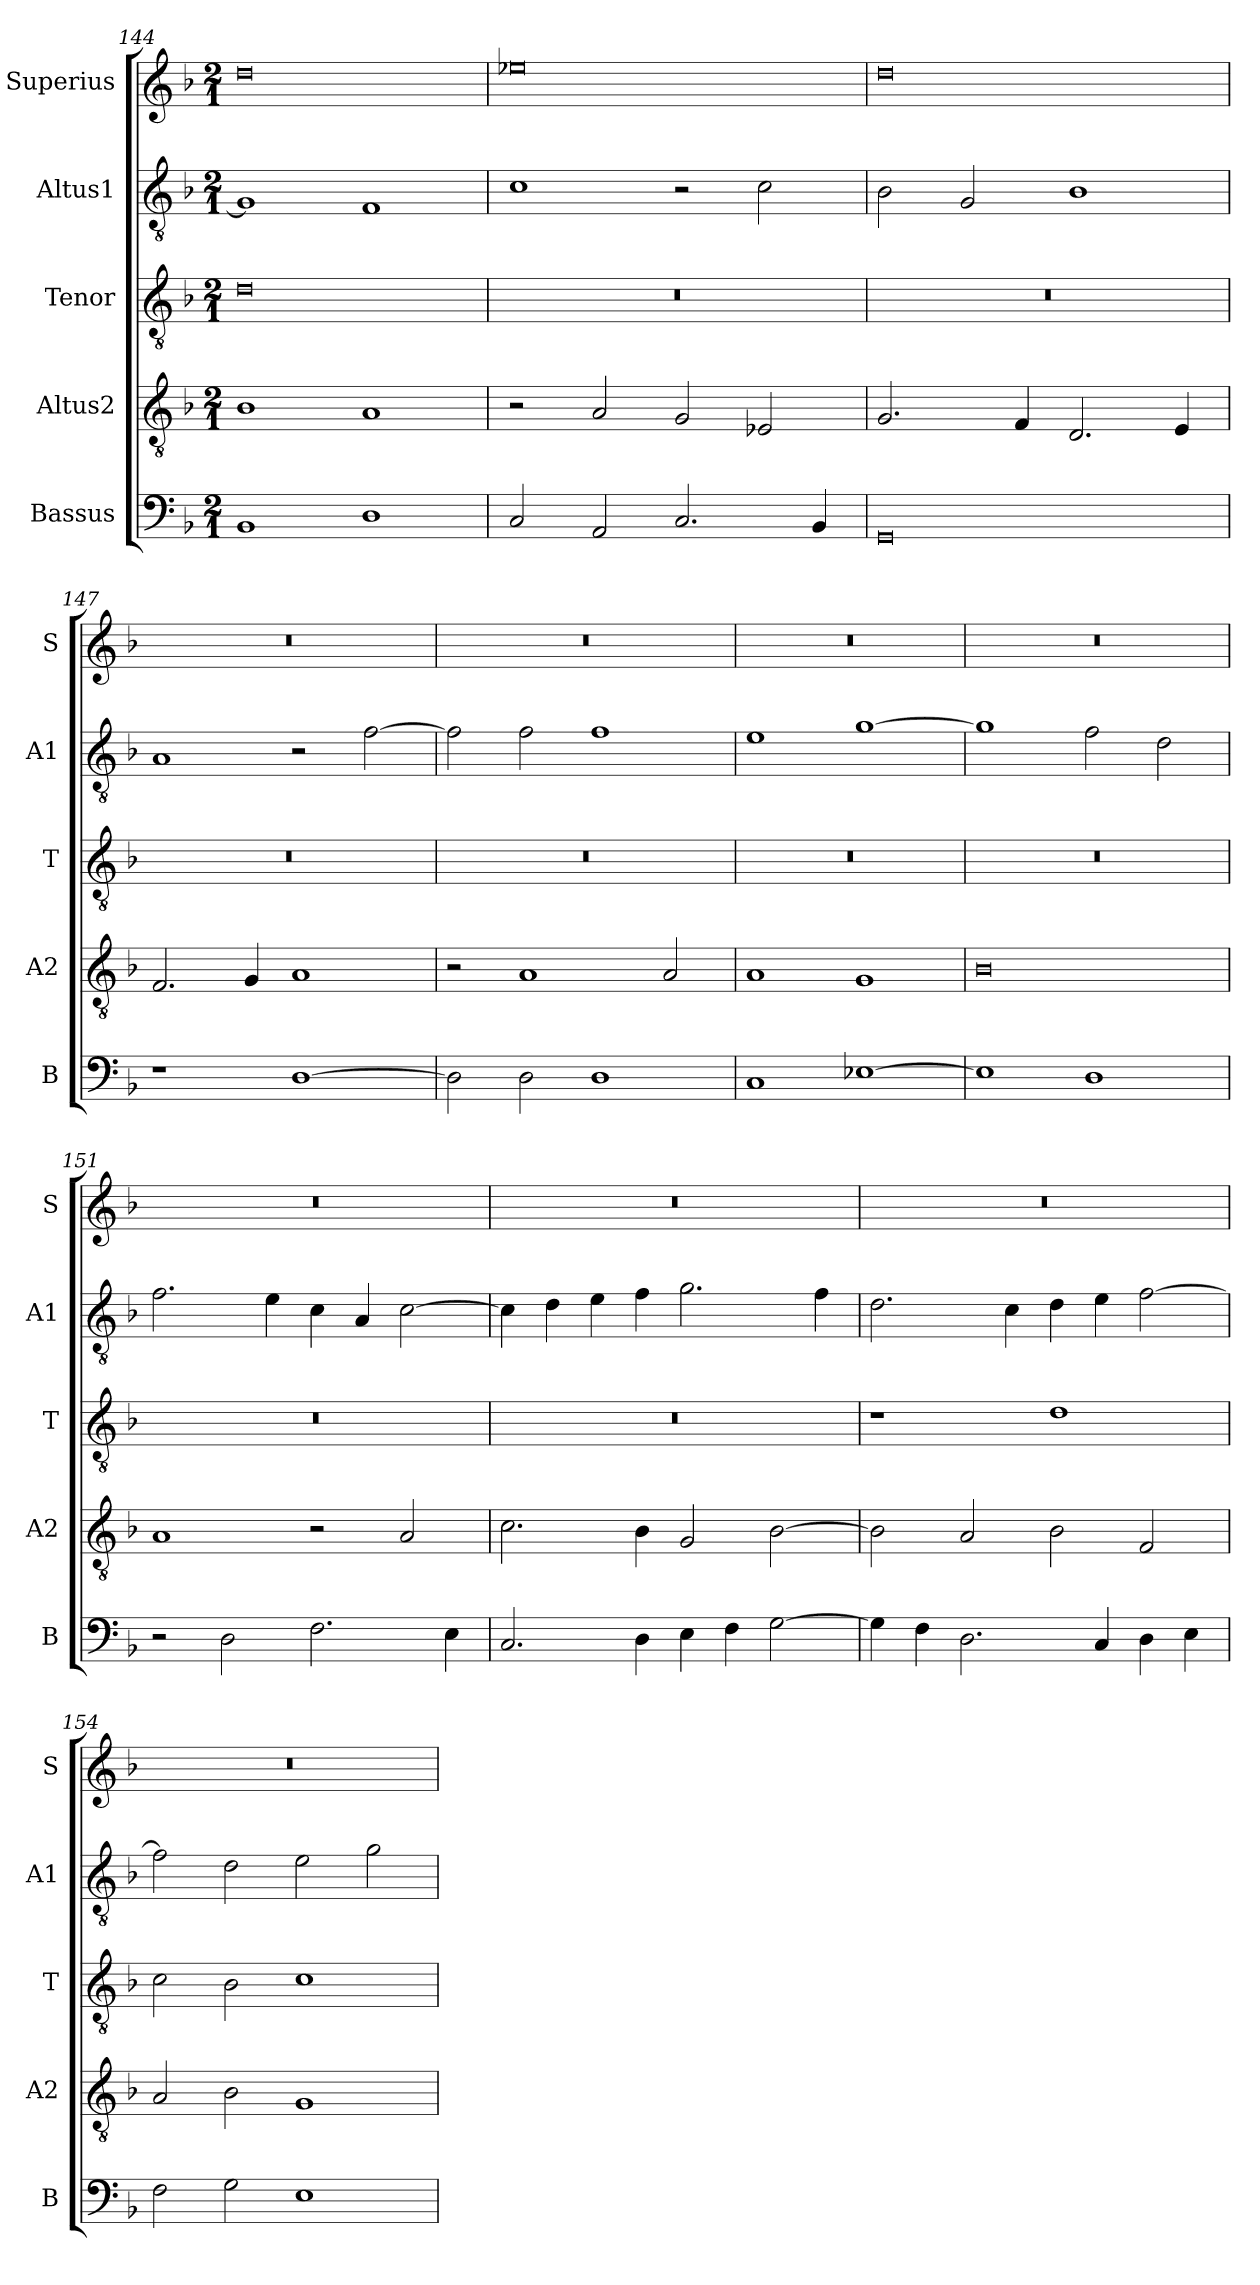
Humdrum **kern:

**kern	**kern	**kern	**kern	**kern
*part5	*part4	*part3	*part2	*part1
*staff5	*staff4	*staff3	*staff2	*staff1
*I"Bassus	*I"Altus2	*I"Tenor	*I"Altus1	*I"Superius
*I'B	*I'A2	*I'T	*I'A1	*I'S
*clefF4	*clefGv2	*clefGv2	*clefGv2	*clefG2
*k[b-]	*k[b-]	*k[b-]	*k[b-]	*k[b-]
*M2/1	*M2/1	*M2/1	*M2/1	*M2/1
=144	=144	=144	=144	=144
1BB-	1B-	0d	1G]	0dd
1D	1A	.	1F	.
=145	=145	=145	=145	=145
2C/	2r	0r	1c	0ee-X
2AA/	2A/	.	.	.
2.C/	2G/	.	2r	.
.	2E-X/	.	2c\	.
4BB-/	.	.	.	.
=146	=146	=146	=146	=146
0GG	2.G/	0r	2B-\	0dd
.	.	.	2G/	.
.	4F/	.	.	.
.	2.D/	.	1B-	.
.	4E/	.	.	.
=147	=147	=147	=147	=147
1r	2.F/	0r	1A	0r
.	4G/	.	.	.
[1D	1A	.	2r	.
.	.	.	[2f\	.
=148	=148	=148	=148	=148
2D\]	2r	0r	2f\]	0r
2D\	1A	.	2f\	.
1D	.	.	1f	.
.	2A/	.	.	.
=149	=149	=149	=149	=149
1C	1A	0r	1e	0r
[1E-X	1G	.	[1g	.
=150	=150	=150	=150	=150
1E-]	0B-	0r	1g]	0r
1D	.	.	2f\	.
.	.	.	2d\	.
=151	=151	=151	=151	=151
2r	1A	0r	2.f\	0r
2D\	.	.	.	.
.	.	.	4e\	.
2.F\	2r	.	4c\	.
.	.	.	4A/	.
.	2A/	.	[2c\	.
4E\	.	.	.	.
=152	=152	=152	=152	=152
2.C/	2.c\	0r	4c\]	0r
.	.	.	4d\	.
.	.	.	4e\	.
4D\	4B-\	.	4f\	.
4E\	2G/	.	2.g\	.
4F\	.	.	.	.
[2G\	[2B-\	.	.	.
.	.	.	4f\	.
=153	=153	=153	=153	=153
4G\]	2B-\]	1r	2.d\	0r
4F\	.	.	.	.
2.D\	2A/	.	.	.
.	.	.	4c\	.
.	2B-\	1d	4d\	.
4C/	.	.	4e\	.
4D\	2F/	.	[2f\	.
4E\	.	.	.	.
=154	=154	=154	=154	=154
2F\	2A/	2c\	2f\]	0r
2G\	2B-\	2B-\	2d\	.
1E	1G	1c	2e\	.
.	.	.	2g\	.
=	=	=	=	=
*-	*-	*-	*-	*-
